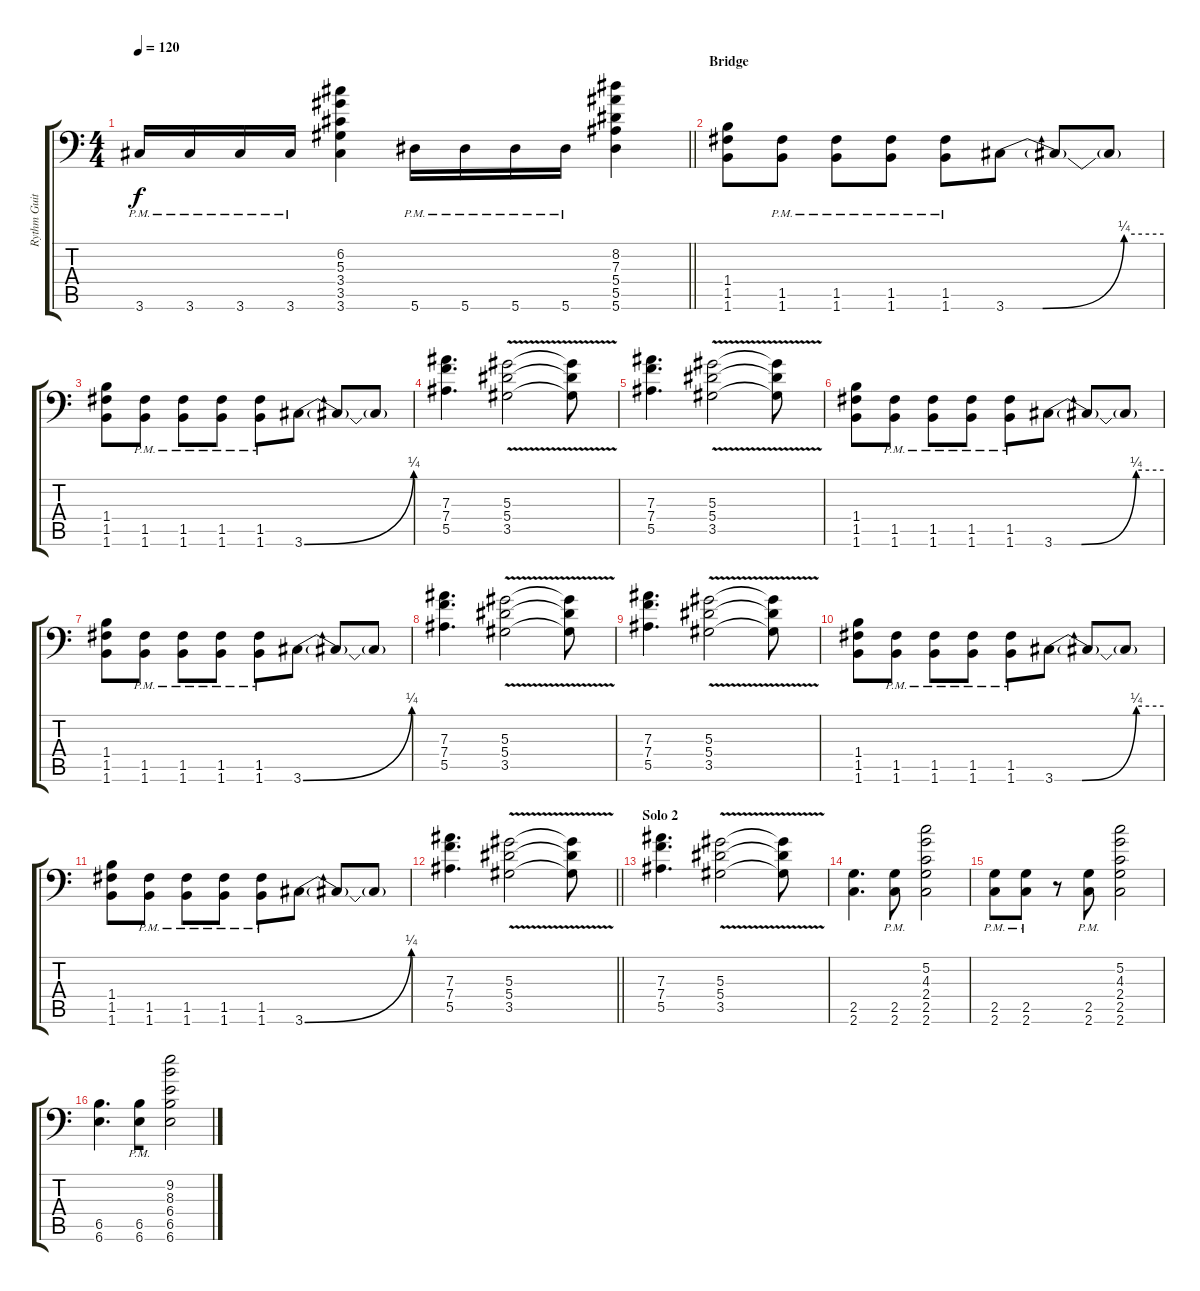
\track ("Rythm Guitar 1" "Rythm Guit") {instrument distortionguitar}
\staff {score tabs}
\tuning (C4 G3 Eb3 Bb2 F2 Bb1) {hide}
\ts (4 4)
\tempo 120
\clef f4
\barLineRight lightlight
\ks c
3.6{pm}.16{dy f} 3.6{pm}.16 3.6{pm}.16 3.6{pm}.16 (6.2 5.3 3.4 3.5 3.6).4{beam merge} 5.6{pm}.16 5.6{pm}.16{beam merge} 5.6{pm}.16 5.6{pm}.16{beam merge} (8.2 7.3 5.4 5.5 5.6).4 |
\section ("" "Bridge")
(1.4 1.5 1.6).8 (1.5{pm} 1.6{pm}).8 (1.5{pm} 1.6{pm}).8 (1.5{pm} 1.6{pm}).8 (1.5{pm} 1.6{pm}).8{beam merge} 3.6{be (custom 0 0 14 0 45 1 60 1)}.8 3.6{t}.8 3.6{t}.8 |
(1.4 1.5 1.6).8 (1.5{pm} 1.6{pm}).8 (1.5{pm} 1.6{pm}).8 (1.5{pm} 1.6{pm}).8 (1.5{pm} 1.6{pm}).8{beam merge} 3.6{be (bend 0 0 60 1)}.8 3.6{t}.8 3.6{t}.8 |
(7.3 7.4 5.5).4{d} (5.3{v} 5.4{v} 3.5{v}).2 (5.3{t} 5.4{t} 3.5{t}).8 |
(7.3 7.4 5.5).4{d} (5.3{v} 5.4{v} 3.5{v}).2 (5.3{t} 5.4{t} 3.5{t}).8 |
(1.4 1.5 1.6).8 (1.5{pm} 1.6{pm}).8 (1.5{pm} 1.6{pm}).8 (1.5{pm} 1.6{pm}).8 (1.5{pm} 1.6{pm}).8{beam merge} 3.6{be (custom 0 0 15 0 45 1 60 1)}.8 3.6{t}.8 3.6{t}.8 |
(1.4 1.5 1.6).8 (1.5{pm} 1.6{pm}).8 (1.5{pm} 1.6{pm}).8 (1.5{pm} 1.6{pm}).8 (1.5{pm} 1.6{pm}).8{beam merge} 3.6{be (bend 0 0 60 1)}.8 3.6{t}.8 3.6{t}.8 |
(7.3 7.4 5.5).4{d} (5.3{v} 5.4{v} 3.5{v}).2 (5.3{t} 5.4{t} 3.5{t}).8 |
(7.3 7.4 5.5).4{d} (5.3{v} 5.4{v} 3.5{v}).2 (5.3{t} 5.4{t} 3.5{t}).8 |
(1.4 1.5 1.6).8 (1.5{pm} 1.6{pm}).8 (1.5{pm} 1.6{pm}).8 (1.5{pm} 1.6{pm}).8 (1.5{pm} 1.6{pm}).8{beam merge} 3.6{be (custom 0 0 15 0 45 1 60 1)}.8 3.6{t}.8 3.6{t}.8 |
(1.4 1.5 1.6).8 (1.5{pm} 1.6{pm}).8 (1.5{pm} 1.6{pm}).8 (1.5{pm} 1.6{pm}).8 (1.5{pm} 1.6{pm}).8{beam merge} 3.6{be (bend 0 0 60 1)}.8 3.6{t}.8 3.6{t}.8 |
\barLineRight lightlight
(7.3 7.4 5.5).4{d} (5.3{v} 5.4{v} 3.5{v}).2 (5.3{t} 5.4{t} 3.5{t}).8 |
\section ("" "Solo 2")
(7.3 7.4 5.5).4{d} (5.3{v} 5.4{v} 3.5{v}).2 (5.3{t} 5.4{t} 3.5{t}).8 |
(2.5 2.6).4{d} (2.5{pm} 2.6{pm}).8 (5.2 4.3 2.4 2.5 2.6).2 |
(2.5{pm} 2.6{pm}).8 (2.5{pm} 2.6{pm}).8 r.8{beam merge} (2.5{pm} 2.6{pm}).8 (5.2 4.3 2.4 2.5 2.6).2 |
(6.5 6.6).4{d} (6.5{pm} 6.6{pm}).8{beam merge} (9.2 8.3 6.4 6.5 6.6).2
